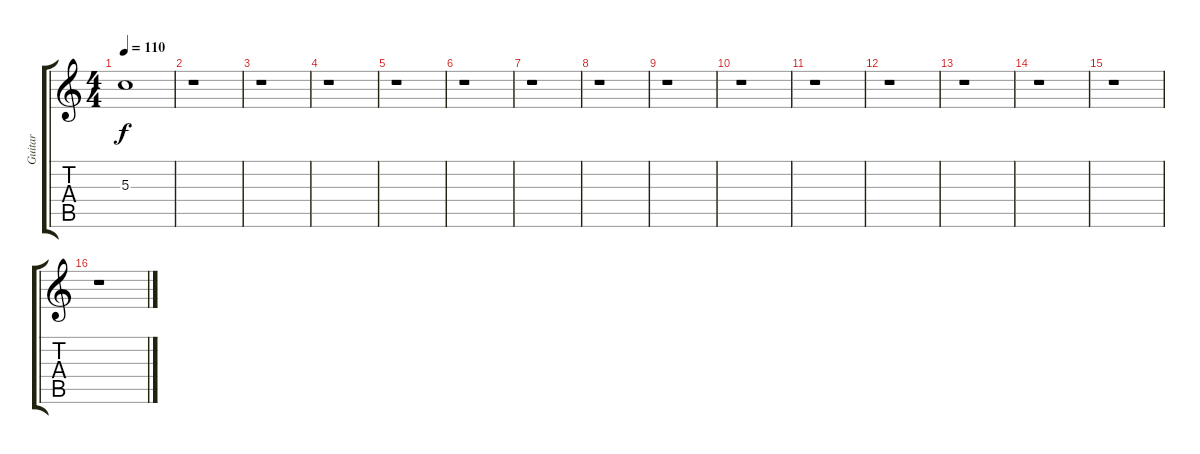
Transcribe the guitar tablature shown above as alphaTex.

\track ("Guitar" "Guitar") {instrument distortionguitar}
\staff {score tabs}
\tuning (E4 B3 G3 D3 A2 E2) {hide}
\ts (4 4)
\tempo 110
\clef g2
\ks c
5.3.1{dy f} |
r.1 |
r.1 |
r.1 |
r.1 |
r.1 |
r.1 |
r.1 |
r.1 |
r.1 |
r.1 |
r.1 |
r.1 |
r.1 |
r.1 |
r.1
